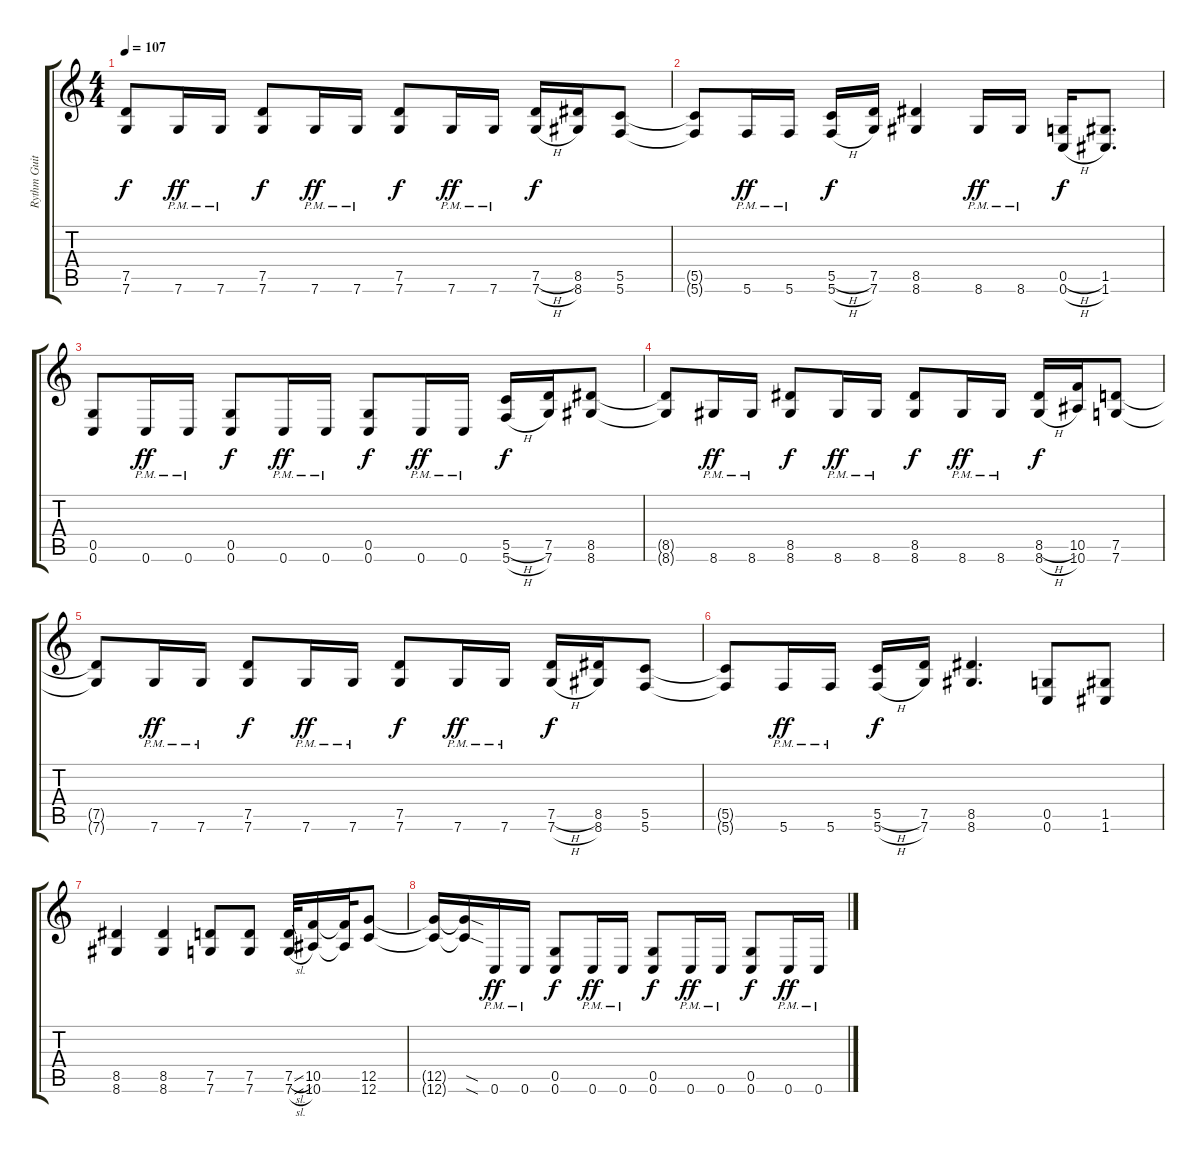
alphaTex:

\track ("Rythm Guitar 1" "Rythm Guit") {instrument distortionguitar}
\staff {score tabs}
\tuning (D4 A3 F3 C3 G2 C2) {hide}
\ts (4 4)
\tempo 107
\clef g2
\ks c
(7.5{t} 7.6{t}).8{dy f} 7.6{pm}.16{dy ff} 7.6{pm}.16 (7.5 7.6).8{dy f} 7.6{pm}.16{dy ff} 7.6{pm}.16 (7.5 7.6).8{dy f} 7.6{pm}.16{dy ff} 7.6{pm}.16 (7.5{h} 7.6{h}).16{dy f} (8.5 8.6).16 (5.5 5.6).8 |
(5.5{t} 5.6{t}).8 5.6{pm}.16{dy ff} 5.6{pm}.16 (5.5{h} 5.6{h}).16{dy f} (7.5 7.6).16 (8.5 8.6).4 8.6{pm}.16{dy ff} 8.6{pm}.16 (0.5{h} 0.6{h}).16{dy f} (1.5 1.6).8{d} |
(0.5 0.6).8 0.6{pm}.16{dy ff} 0.6{pm}.16 (0.5 0.6).8{dy f} 0.6{pm}.16{dy ff} 0.6{pm}.16 (0.5 0.6).8{dy f} 0.6{pm}.16{dy ff} 0.6{pm}.16 (5.5{h} 5.6{h}).16{dy f} (7.5 7.6).16 (8.5 8.6).8 |
(8.5{t} 8.6{t}).8 8.6{pm}.16{dy ff} 8.6{pm}.16 (8.5 8.6).8{dy f} 8.6{pm}.16{dy ff} 8.6{pm}.16 (8.5 8.6).8{dy f} 8.6{pm}.16{dy ff} 8.6{pm}.16 (8.5{h} 8.6{h}).16{dy f} (10.5 10.6).16 (7.5 7.6).8 |
(7.5{t} 7.6{t}).8 7.6{pm}.16{dy ff} 7.6{pm}.16 (7.5 7.6).8{dy f} 7.6{pm}.16{dy ff} 7.6{pm}.16 (7.5 7.6).8{dy f} 7.6{pm}.16{dy ff} 7.6{pm}.16 (7.5{h} 7.6{h}).16{dy f} (8.5 8.6).16 (5.5 5.6).8 |
(5.5{t} 5.6{t}).8 5.6{pm}.16{dy ff} 5.6{pm}.16 (5.5{h} 5.6{h}).16{dy f} (7.5 7.6).16 (8.5 8.6).4{d} (0.5 0.6).8 (1.5 1.6).8 |
(8.5 8.6).4 (8.5 8.6).4 (7.5 7.6).8 (7.5 7.6).8 (7.5{sl} 7.6{sl}).32 (10.5 10.6).16 (10.5{t} 10.6{t}).32 (12.5 12.6).8 |
(12.5{t} 12.6{t}).16 (12.5{sod t} 12.6{sod t}).16 0.6{pm}.16{dy ff} 0.6{pm}.16 (0.5 0.6).8{dy f} 0.6{pm}.16{dy ff} 0.6{pm}.16 (0.5 0.6).8{dy f} 0.6{pm}.16{dy ff} 0.6{pm}.16 (0.5 0.6).8{dy f} 0.6{pm}.16{dy ff} 0.6{pm}.16
